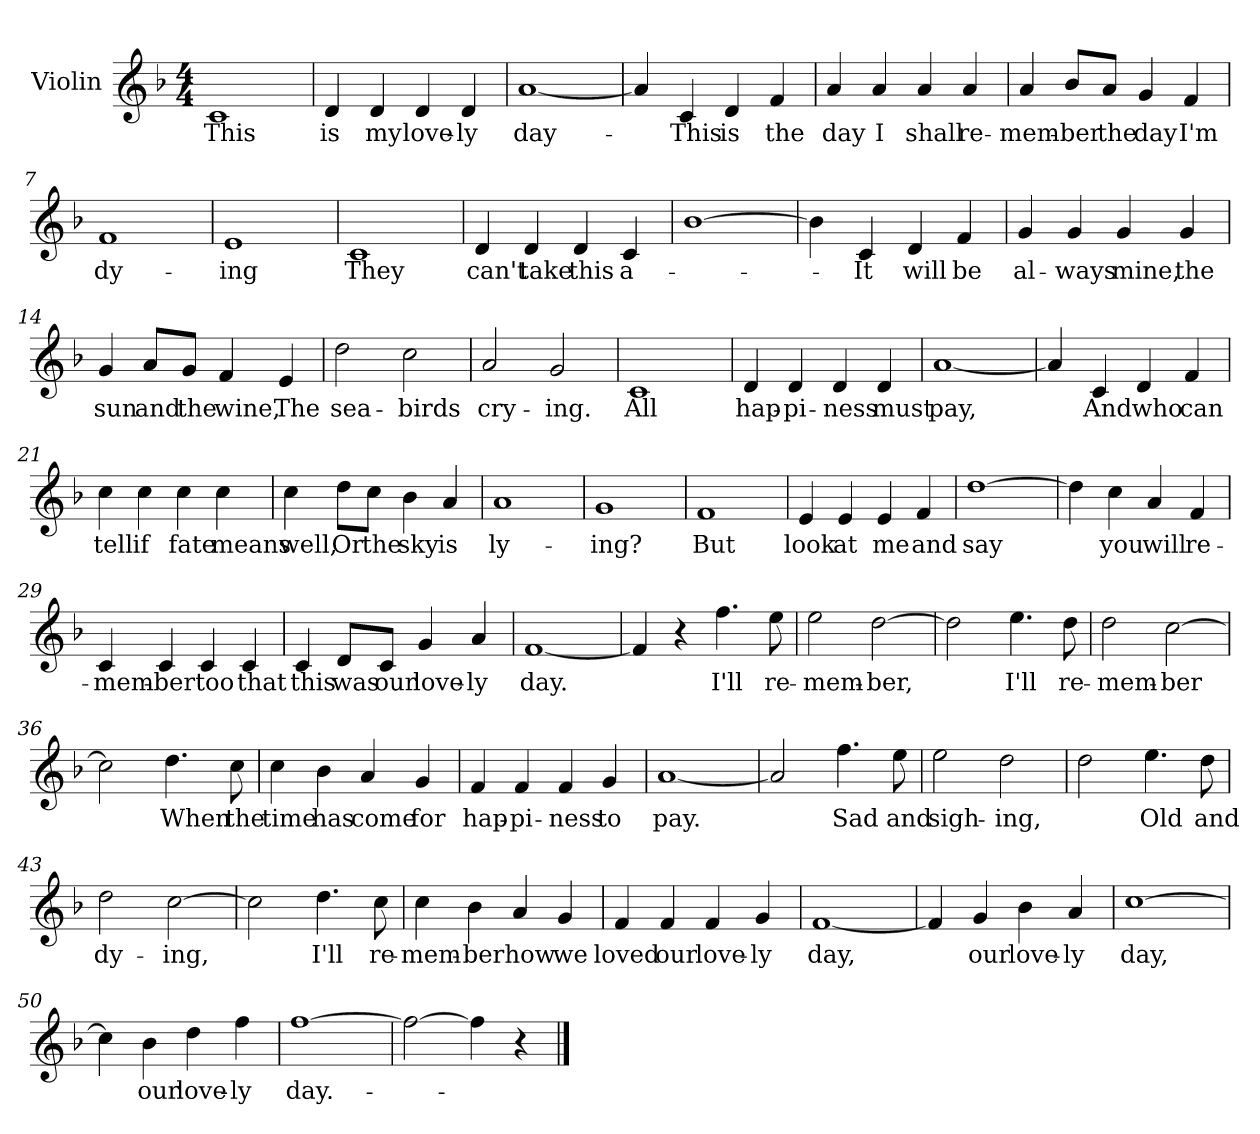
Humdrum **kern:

**kern	**text
*part1	*part1
*staff1	*staff1
*I"Violin	*
*I'Vln	*
*clefG2	*
*k[b-]	*
*F:	*
*M4/4	*
=1	=1
1c	This
=2	=2
4d/	is
4d/	my
4d/	love-
4d/	-ly
=3	=3
[1a	day-
=4	=4
4a/]	.
4c/	This
4d/	is
4f/	the
=5	=5
4a/	day
4a/	I
4a/	shall
4a/	re-
!!LO:LB:g=z
=6	=6
4a/	-mem-
8b-/L	-ber
8a/J	the
4g/	day
4f/	I'm
=7	=7
1f	dy-
=8	=8
1e	-ing
=9	=9
1c	They
=10	=10
4d/	can't
4d/	take
4d/	this
4c/	a-
!!LO:LB:g=z
=11	=11
[1b-	.
=12	=12
4b-\]	.
4c/	It
4d/	will
4f/	be
=13	=13
4g/	al-
4g/	-ways
4g/	mine,
4g/	the
=14	=14
4g/	sun
8a/L	and
8g/J	the
4f/	wine,
4e/	The
=15	=15
2dd\	sea-
2cc\	-birds
!!LO:LB:g=z
=16	=16
2a/	cry-
2g/	-ing.
=17	=17
1c	All
=18	=18
4d/	hap-
4d/	-pi-
4d/	-ness
4d/	must
=19	=19
[1a	pay,
=20	=20
4a/]	.
4c/	And
4d/	who
4f/	can
!!LO:LB:g=z
=21	=21
4cc\	tell
4cc\	if
4cc\	fate
4cc\	means
=22	=22
4cc\	well,
8dd\L	Or
8cc\J	the
4b-\	sky
4a/	is
=23	=23
1a	ly-
=24	=24
1g	-ing?
=25	=25
1f	But
=26	=26
4e/	look
4e/	at
4e/	me
4f/	and
=27	=27
[1dd	say
=28	=28
4dd\]	.
4cc\	you
4a/	will
4f/	re-
!!LO:LB:g=z
=29	=29
4c/	-mem-
4c/	-ber
4c/	too
4c/	that
=30	=30
4c/	this
8d/L	was
8c/J	our
4g/	love-
4a/	-ly
=31	=31
[1f	day.
=32	=32
4f/]	.
4r	.
4.ff\	I'll
8ee\	re-
=33	=33
2ee\	-mem-
[2dd\	-ber,
=34	=34
2dd\]	.
4.ee\	I'll
8dd\	re-
=35	=35
2dd\	-mem-
[2cc\	-ber
=36	=36
2cc\]	.
4.dd\	When
8cc\	the
!!LO:LB:g=z
=37	=37
4cc\	time
4b-\	has
4a/	come
4g/	for
=38	=38
4f/	hap-
4f/	-pi-
4f/	-ness
4g/	to
=39	=39
[1a	pay.
=40	=40
2a/]	.
4.ff\	Sad
8ee\	and
=41	=41
2ee\	sigh-
2dd\	-ing,
=42	=42
2dd\	.
4.ee\	Old
8dd\	and
=43	=43
2dd\	dy-
[2cc\	-ing,
=44	=44
2cc\]	.
4.dd\	I'll
8cc\	re-
!!LO:LB:g=z
=45	=45
4cc\	-mem-
4b-\	-ber
4a/	how
4g/	we
=46	=46
4f/	loved
4f/	our
4f/	love-
4g/	-ly
=47	=47
[1f	day,
=48	=48
4f/]	.
4g/	our
4b-\	love-
4a/	-ly
=49	=49
[1cc	day,
=50	=50
4cc\]	.
4b-\	our
4dd\	love-
4ff\	-ly
=51	=51
[1ff	day.-
=52	=52
2ff\_	.
4ff\]	.
4r	.
==	==
*-	*-
